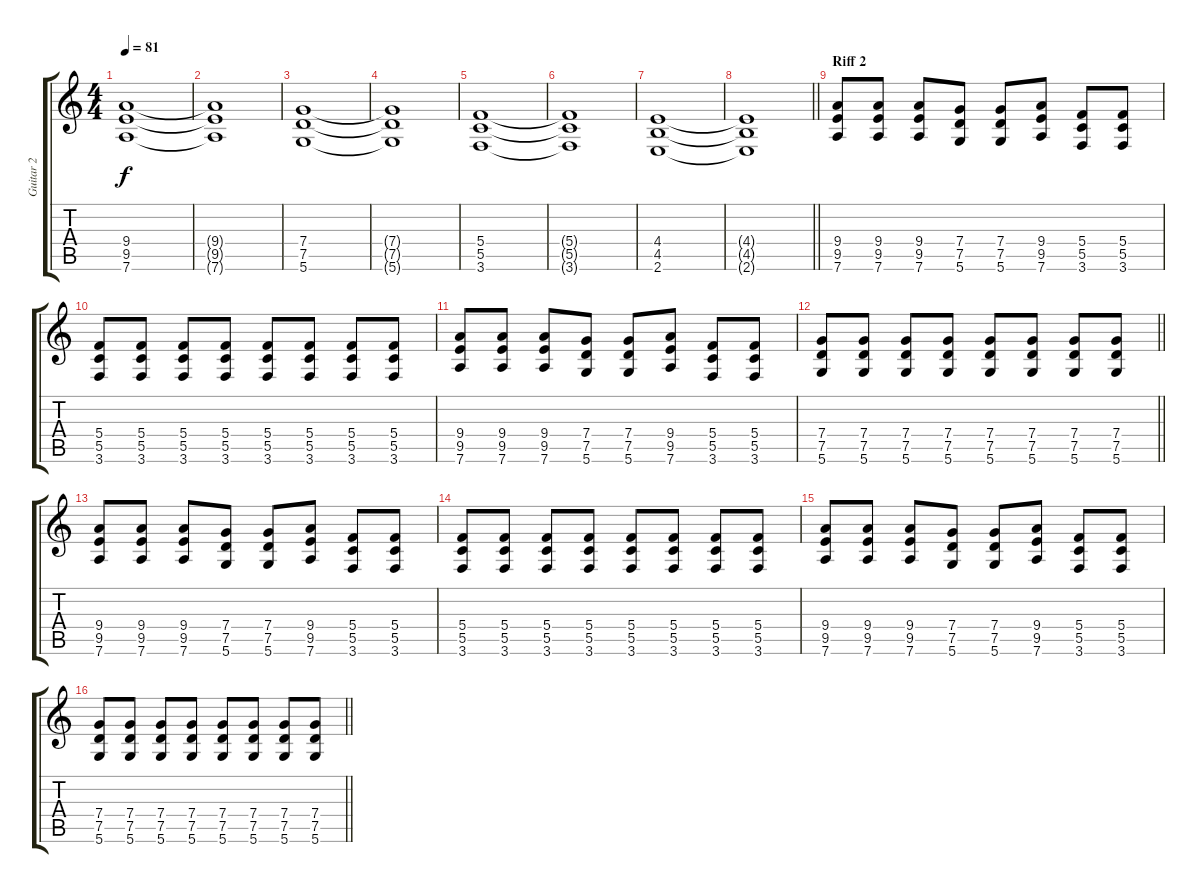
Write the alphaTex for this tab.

\track ("Guitar 2" "Guitar 2") {instrument distortionguitar}
\staff {score tabs}
\tuning (D4 A3 F3 C3 G2 D2) {hide}
\ts (4 4)
\tempo 81
\clef g2
\ks c
(9.4 9.5 7.6).1{dy f} |
(9.4{t} 9.5{t} 7.6{t}).1 |
(7.4 7.5 5.6).1 |
(7.4{t} 7.5{t} 5.6{t}).1 |
(5.4 5.5 3.6).1 |
(5.4{t} 5.5{t} 3.6{t}).1 |
(4.4 4.5 2.6).1 |
\barLineRight lightlight
(4.4{t} 4.5{t} 2.6{t}).1 |
\section ("" "Riff 2")
(9.4 9.5 7.6).8 (9.4 9.5 7.6).8 (9.4 9.5 7.6).8 (7.4 7.5 5.6).8 (7.4 7.5 5.6).8 (9.4 9.5 7.6).8 (5.4 5.5 3.6).8 (5.4 5.5 3.6).8 |
(5.4 5.5 3.6).8 (5.4 5.5 3.6).8 (5.4 5.5 3.6).8 (5.4 5.5 3.6).8 (5.4 5.5 3.6).8 (5.4 5.5 3.6).8 (5.4 5.5 3.6).8 (5.4 5.5 3.6).8 |
(9.4 9.5 7.6).8 (9.4 9.5 7.6).8 (9.4 9.5 7.6).8 (7.4 7.5 5.6).8 (7.4 7.5 5.6).8 (9.4 9.5 7.6).8 (5.4 5.5 3.6).8 (5.4 5.5 3.6).8 |
\barLineRight lightlight
(7.4 7.5 5.6).8 (7.4 7.5 5.6).8 (7.4 7.5 5.6).8 (7.4 7.5 5.6).8 (7.4 7.5 5.6).8 (7.4 7.5 5.6).8 (7.4 7.5 5.6).8 (7.4 7.5 5.6).8 |
(9.4 9.5 7.6).8 (9.4 9.5 7.6).8 (9.4 9.5 7.6).8 (7.4 7.5 5.6).8 (7.4 7.5 5.6).8 (9.4 9.5 7.6).8 (5.4 5.5 3.6).8 (5.4 5.5 3.6).8 |
(5.4 5.5 3.6).8 (5.4 5.5 3.6).8 (5.4 5.5 3.6).8 (5.4 5.5 3.6).8 (5.4 5.5 3.6).8 (5.4 5.5 3.6).8 (5.4 5.5 3.6).8 (5.4 5.5 3.6).8 |
(9.4 9.5 7.6).8 (9.4 9.5 7.6).8 (9.4 9.5 7.6).8 (7.4 7.5 5.6).8 (7.4 7.5 5.6).8 (9.4 9.5 7.6).8 (5.4 5.5 3.6).8 (5.4 5.5 3.6).8 |
\barLineRight lightlight
(7.4 7.5 5.6).8 (7.4 7.5 5.6).8 (7.4 7.5 5.6).8 (7.4 7.5 5.6).8 (7.4 7.5 5.6).8 (7.4 7.5 5.6).8 (7.4 7.5 5.6).8 (7.4 7.5 5.6).8
